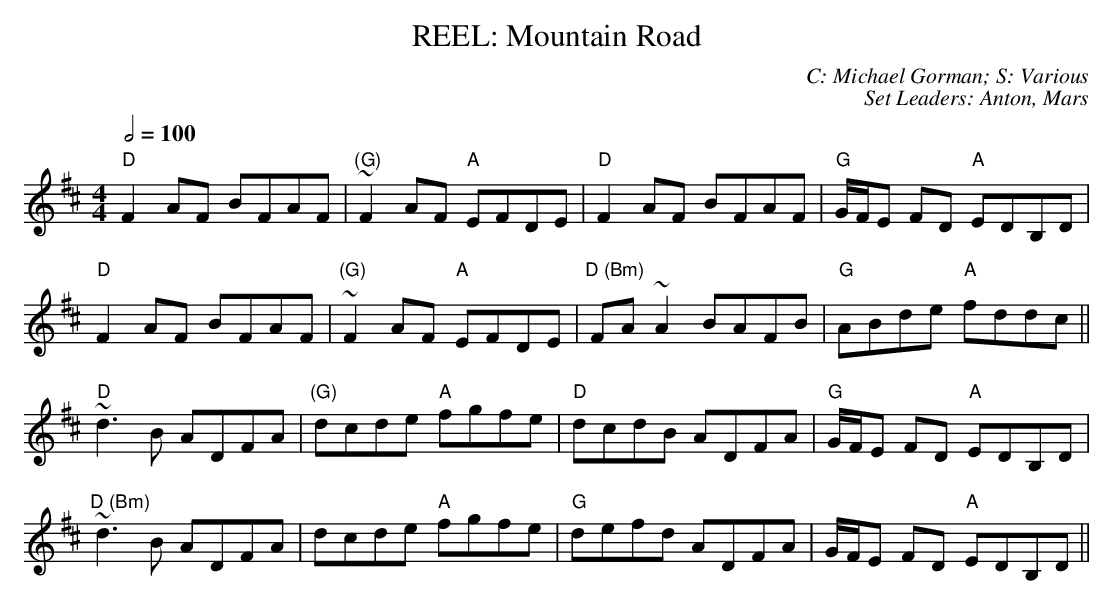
X:1
T: REEL: Mountain Road
C: C: Michael Gorman; S: Various
C: Set Leaders: Anton, Mars
M: 4/4
L: 1/8
Q: 1/2=100
K: Dmaj
"D"F2 AF BFAF|"(G)"~F2 AF "A"EFDE|"D"F2AF BFAF|"G"G/F/E FD "A"EDB,D|
"D"F2AF BFAF|"(G)"~F2 AF "A"EFDE|"D (Bm)"FA~A2 BAFB|"G"ABde "A"fddc||
"D"~d3B ADFA|"(G)"dcde "A"fgfe|"D"dcdB ADFA|"G"G/F/E FD "A"EDB,D|
"D (Bm)"~d3B ADFA|dcde "A"fgfe|"G"defd ADFA|G/F/E FD "A"EDB,D||
